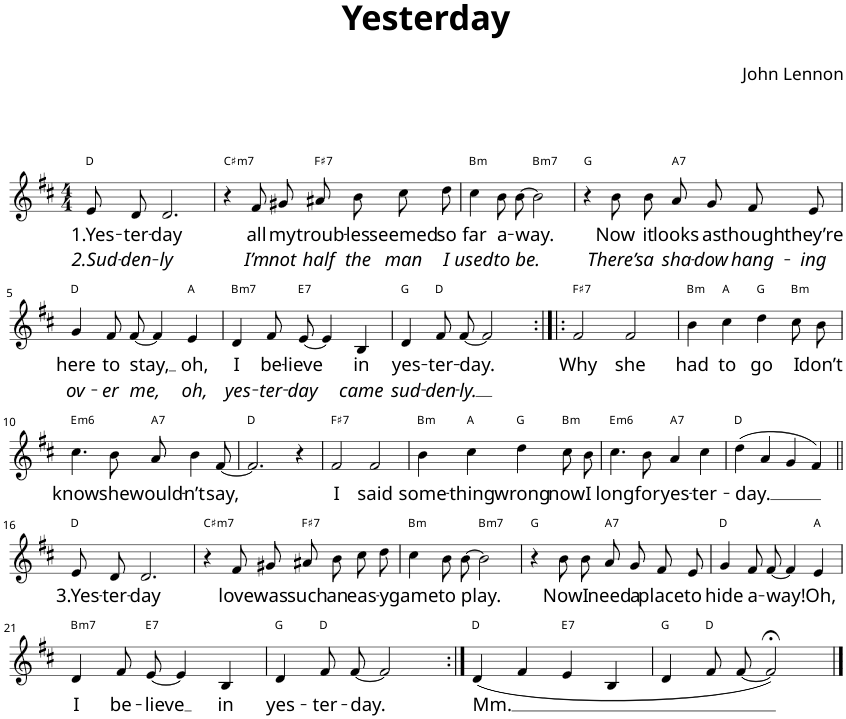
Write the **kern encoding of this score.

**kern	**text	**text	**harte
*part1	*part1	*part1	*part1
*staff1	*staff1	*staff1	*
*I"P1	*	*	*
*clefG2	*	*	*
*k[f#c#]	*	*	*
*M4/4	*	*	*
=1	=1	=1	=1
!	!LO:LY:b	!LO:LY:b	!
8e/L	1.Yes-	2.Sud-	D:maj
!	!LO:LY:b	!LO:LY:b	!
8d/J	-ter-	-den-	.
!	!LO:LY:b	!LO:LY:b	!
2.d/	-day	-ly	.
=2	=2	=2	=2
!	!	!	!LO:H:kt=m7
4r	.	.	C#:min7
!	!LO:LY:b	!LO:LY:b	!
8f#/L	all	I’m	.
!	!LO:LY:b	!LO:LY:b	!
8g#X/J	my	not	.
!	!LO:LY:b	!LO:LY:b	!LO:H:kt=7
8a#X/L	troub-	half	F#:7
!	!LO:LY:b	!LO:LY:b	!
8b/J	-les	the	.
!	!LO:LY:b	!LO:LY:b	!
8cc#\L	seemed	man	.
!	!LO:LY:b	!LO:LY:b	!
8dd\J	so	I	.
=3	=3	=3	=3
!	!LO:LY:b	!LO:LY:b	!LO:H:kt=m
4cc#\	far	used	B:min
!	!LO:LY:b	!LO:LY:b	!
8b\L	a-	to	.
!	!LO:LY:b	!LO:LY:b	!
[8b\J	-way.	be.	.
!	!	!	!LO:H:kt=m7
2b\]	.	.	B:min7
=4	=4	=4	=4
4r	.	.	G:maj
!	!LO:LY:b	!LO:LY:b	!
8b\L	Now	There’s	.
!	!LO:LY:b	!LO:LY:b	!
8b\J	it	a	.
!	!LO:LY:b	!LO:LY:b	!LO:H:kt=7
8a/L	looks	sha-	A:7
!	!LO:LY:b	!LO:LY:b	!
8g/J	as	-dow	.
!	!LO:LY:b	!LO:LY:b	!
8f#/L	though	hang-	.
!	!LO:LY:b	!LO:LY:b	!
8e/J	they’re	-ing	.
!!LO:LB:g=z
=5	=5	=5	=5
!	!LO:LY:b	!LO:LY:b	!
4g/	here	ov-	D:maj
!	!LO:LY:b	!LO:LY:b	!
8f#/L	to	-er	.
!	!LO:LY:b	!LO:LY:b	!
[8f#/J	stay,	me,	.
4f#/]	.	.	.
!	!LO:LY:b	!LO:LY:b	!
4e/	oh,	oh,	A:maj
=6	=6	=6	=6
!	!LO:LY:b	!LO:LY:b	!LO:H:kt=m7
4d/	I	yes-	B:min7
!	!LO:LY:b	!LO:LY:b	!
8f#/	be-	-ter-	.
!	!LO:LY:b	!LO:LY:b	!LO:H:kt=7
[8e/	-lieve	-day	E:7
4e/]	.	.	.
!	!LO:LY:b	!LO:LY:b	!
4B/	in	came	.
=7	=7	=7	=7
!	!LO:LY:b	!LO:LY:b	!
4d/	yes-	sud-	G:maj
!	!LO:LY:b	!LO:LY:b	!
8f#/L	-ter-	-den-	D:maj
!	!LO:LY:b	!LO:LY:b	!
[8f#/J	-day.	-ly.	.
2f#/]	.	.	.
=8:|!|:	=8:|!|:	=8:|!|:	=8:|!|:
!	!LO:LY:b	!	!LO:H:kt=7
2f#/	Why	.	F#:7
!	!LO:LY:b	!	!
2f#/	she	.	.
=9	=9	=9	=9
!	!LO:LY:b	!	!LO:H:kt=m
4b\	had	.	B:min
!	!LO:LY:b	!	!
4cc#\	to	.	A:maj
!	!LO:LY:b	!	!
4dd\	go	.	G:maj
!	!LO:LY:b	!	!LO:H:kt=m
8cc#\L	I	.	B:min
!	!LO:LY:b	!	!
8b\J	don’t	.	.
!!LO:LB:g=z
=10	=10	=10	=10
!	!LO:LY:b	!	!LO:H:kt=m6
4.cc#\	know	.	E:min6
!	!LO:LY:b	!	!
8b\	she	.	.
!	!LO:LY:b	!	!LO:H:kt=7
8a/	would-	.	A:7
!	!LO:LY:b	!	!
4b\	-n’t	.	.
!	!LO:LY:b	!	!
[8f#/	say,	.	.
=11	=11	=11	=11
2.f#/]	.	.	D:maj
4r	.	.	.
=12	=12	=12	=12
!	!LO:LY:b	!	!LO:H:kt=7
2f#/	I	.	F#:7
!	!LO:LY:b	!	!
2f#/	said	.	.
=13	=13	=13	=13
!	!LO:LY:b	!	!LO:H:kt=m
4b\	some-	.	B:min
!	!LO:LY:b	!	!
4cc#\	-thing	.	A:maj
!	!LO:LY:b	!	!
4dd\	wrong	.	G:maj
!	!LO:LY:b	!	!LO:H:kt=m
8cc#\L	now	.	B:min
!	!LO:LY:b	!	!
8b\J	I	.	.
=14	=14	=14	=14
!	!LO:LY:b	!	!LO:H:kt=m6
4.cc#\	long	.	E:min6
!	!LO:LY:b	!	!
8b\	for	.	.
!	!LO:LY:b	!	!LO:H:kt=7
4a/	yes-	.	A:7
!	!LO:LY:b	!	!
4cc#\	-ter-	.	.
=15	=15	=15	=15
!	!LO:LY:b	!	!
(4dd\	-day.	.	D:maj
4a/	.	.	.
4g/	.	.	.
4f#/)	.	.	.
!!LO:LB:g=z
=16||	=16||	=16||	=16||
!	!LO:LY:b	!	!
8e/L	3.Yes-	.	D:maj
!	!LO:LY:b	!	!
8d/J	-ter-	.	.
!	!LO:LY:b	!	!
2.d/	-day	.	.
=17	=17	=17	=17
!	!	!	!LO:H:kt=m7
4r	.	.	C#:min7
!	!LO:LY:b	!	!
8f#/L	love	.	.
!	!LO:LY:b	!	!
8g#X/J	was	.	.
!	!LO:LY:b	!	!LO:H:kt=7
8a#X/L	such	.	F#:7
!	!LO:LY:b	!	!
8b/J	an	.	.
!	!LO:LY:b	!	!
8cc#\L	eas-	.	.
!	!LO:LY:b	!	!
8dd\J	-y	.	.
=18	=18	=18	=18
!	!LO:LY:b	!	!LO:H:kt=m
4cc#\	game	.	B:min
!	!LO:LY:b	!	!
8b\L	to	.	.
!	!LO:LY:b	!	!
[8b\J	play.	.	.
!	!	!	!LO:H:kt=m7
2b\]	.	.	B:min7
=19	=19	=19	=19
4r	.	.	G:maj
!	!LO:LY:b	!	!
8b\L	Now	.	.
!	!LO:LY:b	!	!
8b\J	I	.	.
!	!LO:LY:b	!	!LO:H:kt=7
8a/L	need	.	A:7
!	!LO:LY:b	!	!
8g/J	a	.	.
!	!LO:LY:b	!	!
8f#/L	place	.	.
!	!LO:LY:b	!	!
8e/J	to	.	.
=20	=20	=20	=20
!	!LO:LY:b	!	!
4g/	hide	.	D:maj
!	!LO:LY:b	!	!
8f#/L	a-	.	.
!	!LO:LY:b	!	!
[8f#/J	-way!	.	.
4f#/]	.	.	.
!	!LO:LY:b	!	!
4e/	Oh,	.	A:maj
!!LO:LB:g=z
=21	=21	=21	=21
!	!LO:LY:b	!	!LO:H:kt=m7
4d/	I	.	B:min7
!	!LO:LY:b	!	!
8f#/	be-	.	.
!	!LO:LY:b	!	!LO:H:kt=7
[8e/	-lieve	.	E:7
4e/]	.	.	.
!	!LO:LY:b	!	!
4B/	in	.	.
=22	=22	=22	=22
!	!LO:LY:b	!	!
4d/	yes-	.	G:maj
!	!LO:LY:b	!	!
8f#/L	-ter-	.	D:maj
!	!LO:LY:b	!	!
[8f#/J	-day.	.	.
2f#/]	.	.	.
=23:|!	=23:|!	=23:|!	=23:|!
!	!LO:LY:b	!	!
(4d/	Mm.	.	D:maj
4f#/	.	.	.
!	!	!	!LO:H:kt=7
4e/	.	.	E:7
4B/	.	.	.
=24	=24	=24	=24
4d/	.	.	G:maj
8f#/L	.	.	D:maj
[8f#/J	.	.	.
2f#;</])	.	.	.
==	==	==	==
*-	*-	*-	*-
